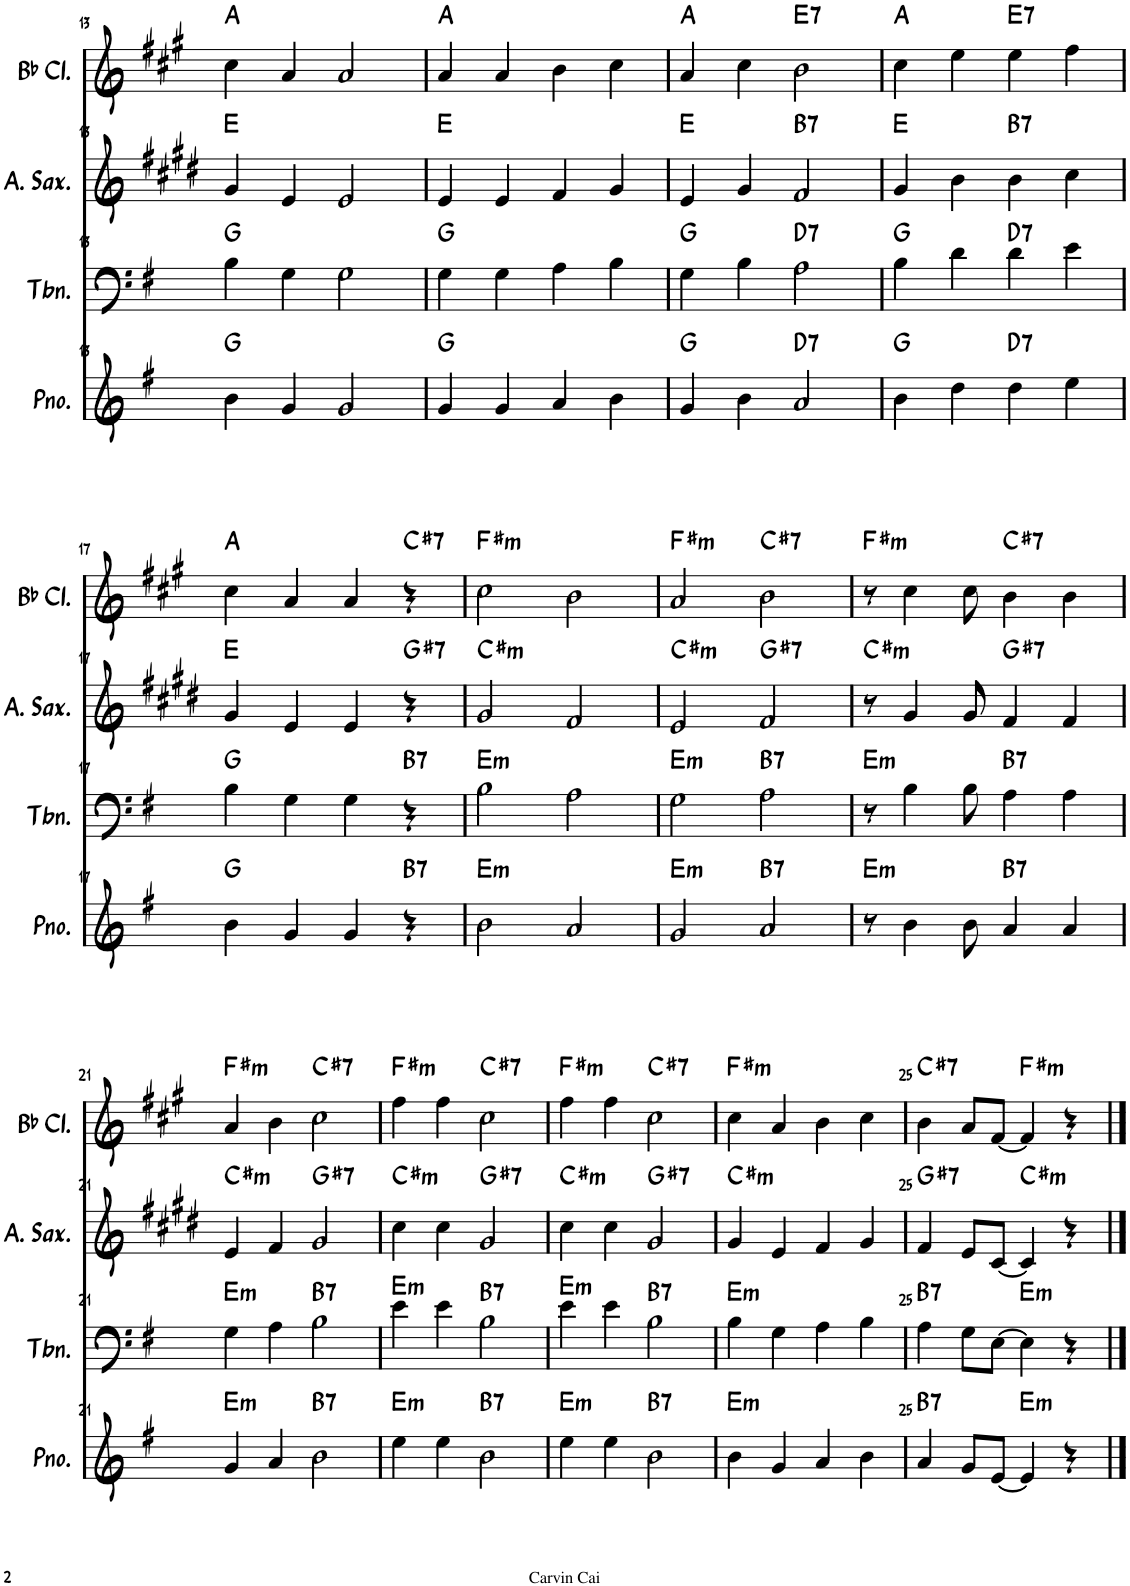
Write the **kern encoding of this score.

**kern	**harte	**kern	**harte	**kern	**harte	**kern	**harte
*part4	*part4	*part3	*part3	*part2	*part2	*part1	*part1
*staff4	*	*staff3	*	*staff2	*	*staff1	*
*I"钢琴	*	*I"长号	*	*I"中音萨克斯	*	*I"降B调单簧管	*
!!LO:PB:g=z
*clefG2	*	*clefF4	*	*clefG2	*	*clefG2	*
*	*	*	*	*Trd5c9	*	*Trd1c2	*
*k[f#]	*	*k[f#]	*	*k[f#c#g#d#]	*	*k[f#c#g#]	*
*M4/4	*	*M4/4	*	*M4/4	*	*M4/4	*
=13	=13	=13	=13	=13	=13	=13	=13
4b\	G:maj	4B\	G:maj	4g#/	E:maj	4cc#\	A:maj
4g/	.	4G\	.	4e/	.	4a/	.
2g/	.	2G\	.	2e/	.	2a/	.
=14	=14	=14	=14	=14	=14	=14	=14
4g/	G:maj	4G\	G:maj	4e/	E:maj	4a/	A:maj
4g/	.	4G\	.	4e/	.	4a/	.
4a/	.	4A\	.	4f#/	.	4b\	.
4b\	.	4B\	.	4g#/	.	4cc#\	.
=15	=15	=15	=15	=15	=15	=15	=15
4g/	G:maj	4G\	G:maj	4e/	E:maj	4a/	A:maj
4b\	.	4B\	.	4g#/	.	4cc#\	.
!	!LO:H:kt=7	!	!LO:H:kt=7	!	!LO:H:kt=7	!	!LO:H:kt=7
2a/	D:7	2A\	D:7	2f#/	B:7	2b\	E:7
=16	=16	=16	=16	=16	=16	=16	=16
4b\	G:maj	4B\	G:maj	4g#/	E:maj	4cc#\	A:maj
4dd\	.	4d\	.	4b\	.	4ee\	.
!	!LO:H:kt=7	!	!LO:H:kt=7	!	!LO:H:kt=7	!	!LO:H:kt=7
4dd\	D:7	4d\	D:7	4b\	B:7	4ee\	E:7
4ee\	.	4e\	.	4cc#\	.	4ff#\	.
!!LO:LB:g=z
=17	=17	=17	=17	=17	=17	=17	=17
4b\	G:maj	4B\	G:maj	4g#/	E:maj	4cc#\	A:maj
4g/	.	4G\	.	4e/	.	4a/	.
4g/	.	4G\	.	4e/	.	4a/	.
!	!LO:H:kt=7	!	!LO:H:kt=7	!	!LO:H:kt=7	!	!LO:H:kt=7
4r	B:7	4r	B:7	4r	G#:7	4r	C#:7
=18	=18	=18	=18	=18	=18	=18	=18
!	!LO:H:kt=m	!	!LO:H:kt=m	!	!LO:H:kt=m	!	!LO:H:kt=m
2b\	E:min	2B\	E:min	2g#/	C#:min	2cc#\	F#:min
2a/	.	2A\	.	2f#/	.	2b\	.
=19	=19	=19	=19	=19	=19	=19	=19
!	!LO:H:kt=m	!	!LO:H:kt=m	!	!LO:H:kt=m	!	!LO:H:kt=m
2g/	E:min	2G\	E:min	2e/	C#:min	2a/	F#:min
!	!LO:H:kt=7	!	!LO:H:kt=7	!	!LO:H:kt=7	!	!LO:H:kt=7
2a/	B:7	2A\	B:7	2f#/	G#:7	2b\	C#:7
=20	=20	=20	=20	=20	=20	=20	=20
!	!LO:H:kt=m	!	!LO:H:kt=m	!	!LO:H:kt=m	!	!LO:H:kt=m
8r	E:min	8r	E:min	8r	C#:min	8r	F#:min
4b\	.	4B\	.	4g#/	.	4cc#\	.
8b\	.	8B\	.	8g#/	.	8cc#\	.
!	!LO:H:kt=7	!	!LO:H:kt=7	!	!LO:H:kt=7	!	!LO:H:kt=7
4a/	B:7	4A\	B:7	4f#/	G#:7	4b\	C#:7
4a/	.	4A\	.	4f#/	.	4b\	.
!!LO:LB:g=z
=21	=21	=21	=21	=21	=21	=21	=21
!	!LO:H:kt=m	!	!LO:H:kt=m	!	!LO:H:kt=m	!	!LO:H:kt=m
4g/	E:min	4G\	E:min	4e/	C#:min	4a/	F#:min
4a/	.	4A\	.	4f#/	.	4b\	.
!	!LO:H:kt=7	!	!LO:H:kt=7	!	!LO:H:kt=7	!	!LO:H:kt=7
2b\	B:7	2B\	B:7	2g#/	G#:7	2cc#\	C#:7
=22	=22	=22	=22	=22	=22	=22	=22
!	!LO:H:kt=m	!	!LO:H:kt=m	!	!LO:H:kt=m	!	!LO:H:kt=m
4ee\	E:min	4e\	E:min	4cc#\	C#:min	4ff#\	F#:min
4ee\	.	4e\	.	4cc#\	.	4ff#\	.
!	!LO:H:kt=7	!	!LO:H:kt=7	!	!LO:H:kt=7	!	!LO:H:kt=7
2b\	B:7	2B\	B:7	2g#/	G#:7	2cc#\	C#:7
=23	=23	=23	=23	=23	=23	=23	=23
!	!LO:H:kt=m	!	!LO:H:kt=m	!	!LO:H:kt=m	!	!LO:H:kt=m
4ee\	E:min	4e\	E:min	4cc#\	C#:min	4ff#\	F#:min
4ee\	.	4e\	.	4cc#\	.	4ff#\	.
!	!LO:H:kt=7	!	!LO:H:kt=7	!	!LO:H:kt=7	!	!LO:H:kt=7
2b\	B:7	2B\	B:7	2g#/	G#:7	2cc#\	C#:7
=24	=24	=24	=24	=24	=24	=24	=24
!	!LO:H:kt=m	!	!LO:H:kt=m	!	!LO:H:kt=m	!	!LO:H:kt=m
4b\	E:min	4B\	E:min	4g#/	C#:min	4cc#\	F#:min
4g/	.	4G\	.	4e/	.	4a/	.
4a/	.	4A\	.	4f#/	.	4b\	.
4b\	.	4B\	.	4g#/	.	4cc#\	.
=25	=25	=25	=25	=25	=25	=25	=25
!	!LO:H:kt=7	!	!LO:H:kt=7	!	!LO:H:kt=7	!	!LO:H:kt=7
4a/	B:7	4A\	B:7	4f#/	G#:7	4b\	C#:7
8g/L	.	8G\L	.	8e/L	.	8a/L	.
[8e/J	.	[8E\J	.	[8c#/J	.	[8f#/J	.
!	!LO:H:kt=m	!	!LO:H:kt=m	!	!LO:H:kt=m	!	!LO:H:kt=m
4e/]	E:min	4E\]	E:min	4c#/]	C#:min	4f#/]	F#:min
4r	.	4r	.	4r	.	4r	.
==	==	==	==	==	==	==	==
*-	*-	*-	*-	*-	*-	*-	*-
